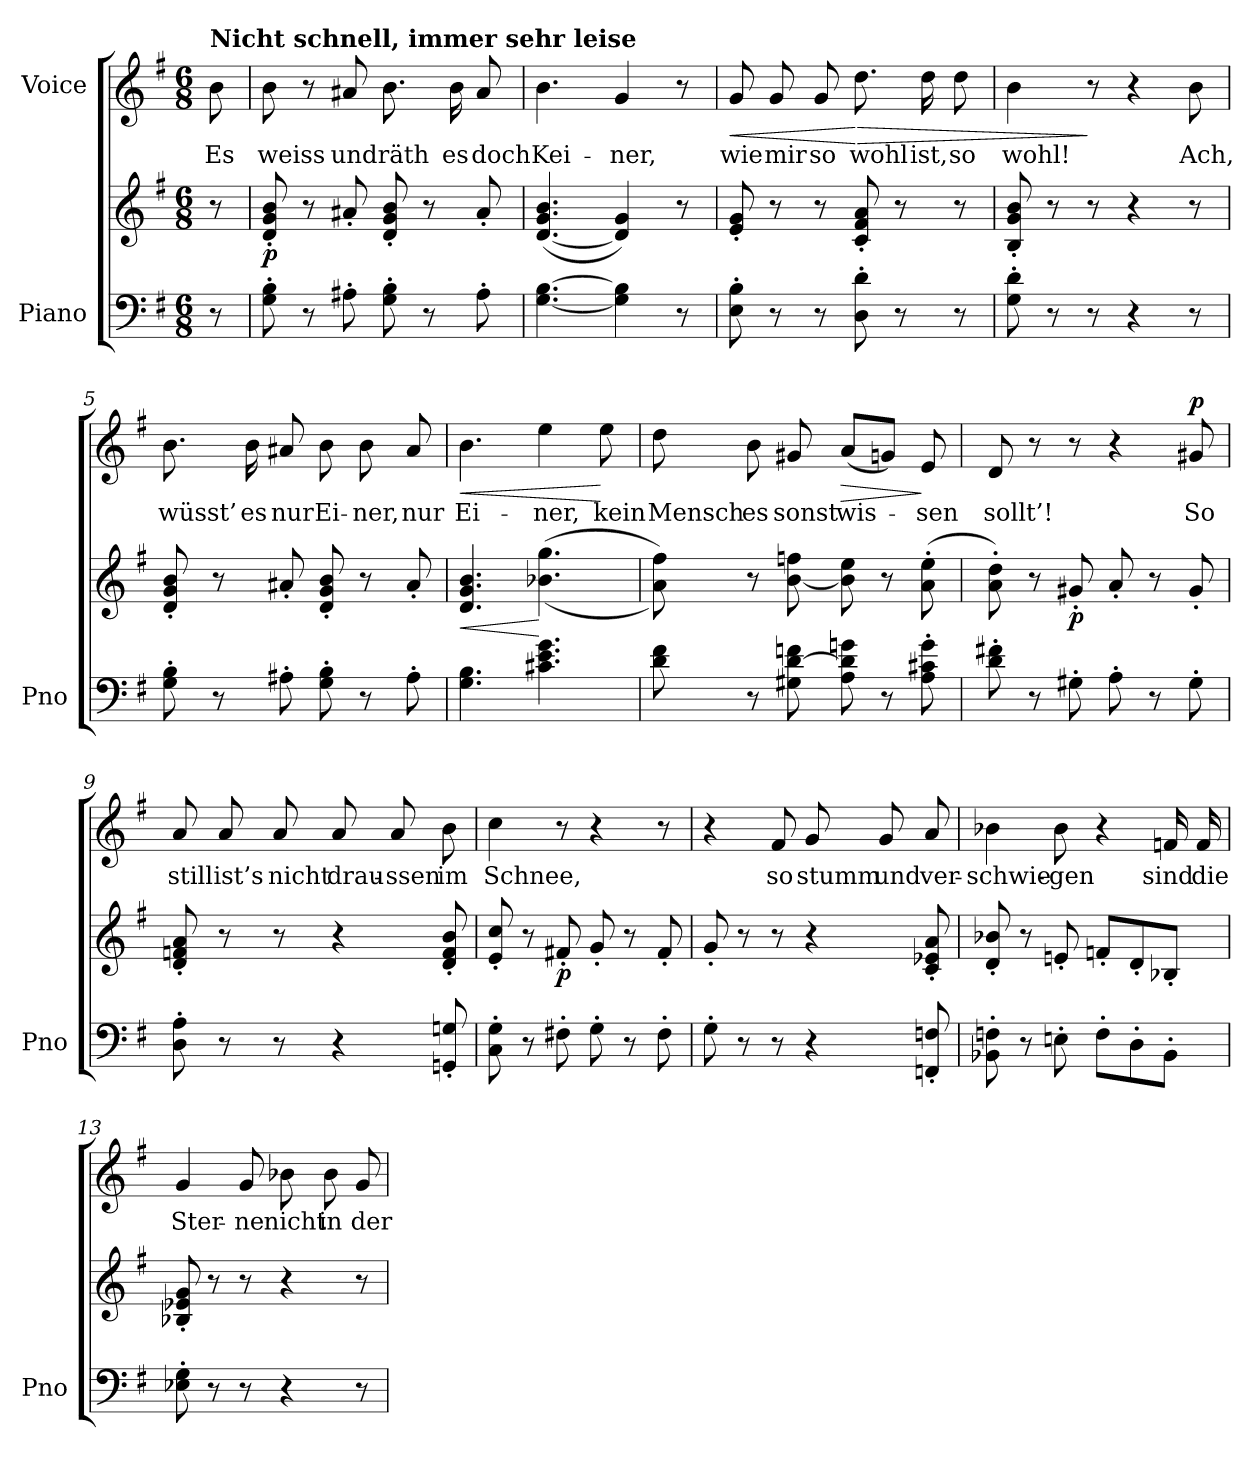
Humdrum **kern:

**kern	**kern	**dynam	**kern	**text	**dynam
*part2	*part2	*part2	*part1	*part1	*part1
*staff3	*staff2	*staff2/3	*staff1	*staff1	*staff1
*I"Piano	*	*	*I"Voice	*	*
*I'Pno	*	*	*	*	*
*clefF4	*clefG2	*	*clefG2	*	*
*k[f#]	*k[f#]	*	*k[f#]	*	*
*M6/8	*M6/8	*	*M6/8	*	*
=	=	=	=	=	=
!	!	!	!LO:TX:a:B:t=Nicht schnell, immer sehr leise	!	!
!	!	!	!	!LO:LY:b	!
8r	8r	.	8b\	Es	.
=1	=1	=1	=1	=1	=1
!	!	!LO:DY:b	!	!LO:LY:b	!
8G\' 8B\'	8d/' 8g/' 8b/'	p	8b\	weiss	.
8r	8r	.	8r	.	.
!	!	!	!	!LO:LY:b	!
8A#X'\	8a#X'/	.	8a#X/	und	.
!	!	!	!	!LO:LY:b	!
8G\' 8B\'	8d/' 8g/' 8b/'	.	8.b\	räth	.
8r	8r	.	.	.	.
!	!	!	!	!LO:LY:b	!
.	.	.	16b\	es	.
!	!	!	!	!LO:LY:b	!
8A#'\	8a#'/	.	8a#/	doch	.
=2	=2	=2	=2	=2	=2
!	!	!	!	!LO:LY:b	!
[4.G\ [4.B\	(>[4.d/ 4.g/ 4.b/	.	4.b\	Kei-	.
!	!	!	!	!LO:LY:b	!
4G\] 4B\]	4d/] 4g/)	.	4g/	-ner,	.
8r	8r	.	8r	.	.
=3	=3	=3	=3	=3	=3
!	!	!	!	!LO:LY:b	!LO:HP:b
8E\' 8B\'	8e/' 8g/'	.	8g/	wie	<
!	!	!	!	!LO:LY:b	!
8r	8r	.	8g/	mir	.
!	!	!	!	!LO:LY:b	!
8r	8r	.	8g/	so	.
!	!	!	!	!LO:LY:b	!LO:HP:n=1:b
8D\' 8d\'	8c/' 8f#/' 8a/'	.	8.dd\	wohl	[ >
8r	8r	.	.	.	.
!	!	!	!	!LO:LY:b	!
.	.	.	16dd\	ist,	.
!	!	!	!	!LO:LY:b	!
8r	8r	.	8dd\	so	.
=4	=4	=4	=4	=4	=4
!	!	!	!	!LO:LY:b	!
8G\' 8d\'	8B/' 8g/' 8b/'	.	4b\	wohl!	.
8r	8r	.	.	.	.
8r	8r	.	8r	.	]
4r	4r	.	4r	.	.
!	!	!	!	!LO:LY:b	!
8r	8r	.	8b\	Ach,	.
!!LO:LB:g=z
=5	=5	=5	=5	=5	=5
!	!	!	!	!LO:LY:b	!
8G\' 8B\'	8d/' 8g/' 8b/'	.	8.b\	wüsst’	.
8r	8r	.	.	.	.
!	!	!	!	!LO:LY:b	!
.	.	.	16b\	es	.
!	!	!	!	!LO:LY:b	!
8A#X'\	8a#X'/	.	8a#X/	nur	.
!	!	!	!	!LO:LY:b	!
8G\' 8B\'	8d/' 8g/' 8b/'	.	8b\	Ei-	.
!	!	!	!	!LO:LY:b	!
8r	8r	.	8b\	-ner,	.
!	!	!	!	!LO:LY:b	!
8A#'\	8a#'/	.	8a#/	nur	.
=6	=6	=6	=6	=6	=6
!	!	!LO:HP:b	!	!LO:LY:b	!LO:HP:b
4.G\ 4.B\	4.d/ 4.g/ 4.b/	<	4.b\	Ei-	<
!	!	!	!	!LO:LY:b	!
4.c#X\ 4.e\ 4.g\	(<(4.b-X\ 4.gg\	[	4ee\	-ner,	.
!	!	!	!	!LO:LY:b	!
.	.	.	8ee\	kein	[
=7	=7	=7	=7	=7	=7
!	!	!	!	!LO:LY:b	!
8d\ 8f#\	8a\ 8ff#\))	.	8dd\	Mensch	.
!	!	!	!	!LO:LY:b	!
8r	8r	.	8b\	es	.
!	!	!	!	!LO:LY:b	!
8G#X\ [<8d\ 8fn\	[8b\ 8ffn\	.	8g#X/	sonst	.
!	!	!	!	!LO:LY:b	!LO:HP:b
8A\ 8d\] 8gn\	8b\] 8ee\	.	(8a/L	wis-	>
8r	8r	.	8gn/J)	.	.
!	!	!	!	!LO:LY:b	!
8A\' 8c#X\' 8g\'	(8a\' 8ee\'	.	8e/	-sen	]
=8	=8	=8	=8	=8	=8
!	!	!	!	!LO:LY:b	!
8d\' 8f#X\'	8a\' 8dd\')	.	8d/	sollt’!	.
8r	8r	.	8r	.	.
!	!	!LO:DY:b	!	!	!
8G#X'\	8g#X'/	p	8r	.	.
8A'\	8a'/	.	4r	.	.
8r	8r	.	.	.	.
!	!	!	!	!LO:LY:b	!LO:DY:a
8G#'\	8g#'/	.	8g#X/	So	p
!!LO:LB:g=z
=9	=9	=9	=9	=9	=9
!	!	!	!	!LO:LY:b	!
8D\' 8A\'	8d/' 8fn/' 8a/'	.	8a/	still	.
!	!	!	!	!LO:LY:b	!
8r	8r	.	8a/	ist’s	.
!	!	!	!	!LO:LY:b	!
8r	8r	.	8a/	nicht	.
!	!	!	!	!LO:LY:b	!
4r	4r	.	8a/	drau-	.
!	!	!	!	!LO:LY:b	!
.	.	.	8a/	-ssen	.
!	!	!	!	!LO:LY:b	!
8GGn/' 8Gn/'	8d/' 8f/' 8b/'	.	8b\	im	.
=10	=10	=10	=10	=10	=10
!	!	!	!	!LO:LY:b	!
8C\' 8G\'	8e/' 8cc/'	.	4cc\	Schnee,	.
8r	8r	.	.	.	.
!	!	!LO:DY:b	!	!	!
8F#X'\	8f#X'/	p	8r	.	.
8G'\	8g'/	.	4r	.	.
8r	8r	.	.	.	.
8F#'\	8f#'/	.	8r	.	.
=11	=11	=11	=11	=11	=11
8G'\	8g'/	.	4r	.	.
8r	8r	.	.	.	.
!	!	!	!	!LO:LY:b	!
8r	8r	.	8f#/	so	.
!	!	!	!	!LO:LY:b	!
4r	4r	.	8g/	stumm	.
!	!	!	!	!LO:LY:b	!
.	.	.	8g/	und	.
!	!	!	!	!LO:LY:b	!
8FFn/' 8Fn/'	8c/' 8e-X/' 8a/'	.	8a/	ver-	.
=12	=12	=12	=12	=12	=12
!	!	!	!	!LO:LY:b	!
8BB-X\' 8Fn\'	8d/' 8b-X/'	.	4b-X\	-schwie-	.
8r	8r	.	.	.	.
!	!	!	!	!LO:LY:b	!
8En'\	8en'/	.	8b-\	-gen	.
8F'\L	8fn'/L	.	4r	.	.
8D'\	8d'/	.	.	.	.
!	!	!	!	!LO:LY:b	!
8BB-'\J	8B-X'/J	.	16fn/	sind	.
!	!	!	!	!LO:LY:b	!
.	.	.	16f/	die	.
!!LO:LB:g=z
=13	=13	=13	=13	=13	=13
!	!	!	!	!LO:LY:b	!
8E-X\' 8G\'	8B-X/' 8e-X/' 8g/'	.	4g/	Ster-	.
8r	8r	.	.	.	.
!	!	!	!	!LO:LY:b	!
8r	8r	.	8g/	-ne	.
!	!	!	!	!LO:LY:b	!
4r	4r	.	8b-X\	nicht	.
!	!	!	!	!LO:LY:b	!
.	.	.	8b-\	in	.
!	!	!	!	!LO:LY:b	!
8r	8r	.	8g/	der	.
=	=	=	=	=	=
*-	*-	*-	*-	*-	*-
